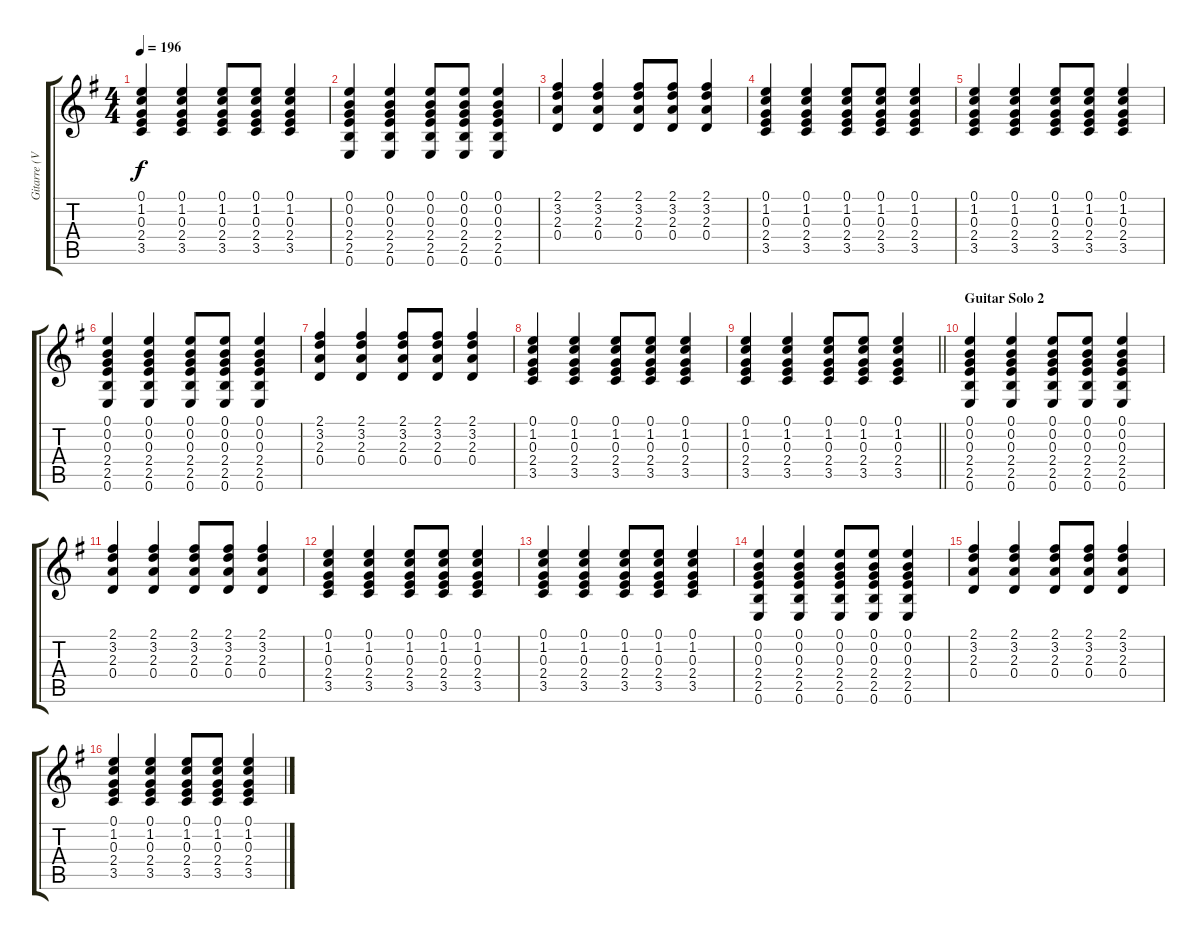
\track ("Gitarre (Verzerrt) Rhythm" "Gitarre (V") {instrument overdrivenguitar}
\staff {score tabs}
\tuning (E4 B3 G3 D3 A2 E2) {hide}
\ts (4 4)
\tempo 196
\clef g2
\ks g
(0.1 1.2 0.3 2.4 3.5).4{dy f} (0.1 1.2 0.3 2.4 3.5).4 (0.1 1.2 0.3 2.4 3.5).8 (0.1 1.2 0.3 2.4 3.5).8 (0.1 1.2 0.3 2.4 3.5).4 |
(0.1 0.2 0.3 2.4 2.5 0.6).4 (0.1 0.2 0.3 2.4 2.5 0.6).4 (0.1 0.2 0.3 2.4 2.5 0.6).8 (0.1 0.2 0.3 2.4 2.5 0.6).8 (0.1 0.2 0.3 2.4 2.5 0.6).4 |
(2.1 3.2 2.3 0.4).4 (2.1 3.2 2.3 0.4).4 (2.1 3.2 2.3 0.4).8 (2.1 3.2 2.3 0.4).8 (2.1 3.2 2.3 0.4).4 |
(0.1 1.2 0.3 2.4 3.5).4 (0.1 1.2 0.3 2.4 3.5).4 (0.1 1.2 0.3 2.4 3.5).8 (0.1 1.2 0.3 2.4 3.5).8 (0.1 1.2 0.3 2.4 3.5).4 |
(0.1 1.2 0.3 2.4 3.5).4 (0.1 1.2 0.3 2.4 3.5).4 (0.1 1.2 0.3 2.4 3.5).8 (0.1 1.2 0.3 2.4 3.5).8 (0.1 1.2 0.3 2.4 3.5).4 |
(0.1 0.2 0.3 2.4 2.5 0.6).4 (0.1 0.2 0.3 2.4 2.5 0.6).4 (0.1 0.2 0.3 2.4 2.5 0.6).8 (0.1 0.2 0.3 2.4 2.5 0.6).8 (0.1 0.2 0.3 2.4 2.5 0.6).4 |
(2.1 3.2 2.3 0.4).4 (2.1 3.2 2.3 0.4).4 (2.1 3.2 2.3 0.4).8 (2.1 3.2 2.3 0.4).8 (2.1 3.2 2.3 0.4).4 |
(0.1 1.2 0.3 2.4 3.5).4 (0.1 1.2 0.3 2.4 3.5).4 (0.1 1.2 0.3 2.4 3.5).8 (0.1 1.2 0.3 2.4 3.5).8 (0.1 1.2 0.3 2.4 3.5).4 |
\barLineRight lightlight
(0.1 1.2 0.3 2.4 3.5).4 (0.1 1.2 0.3 2.4 3.5).4 (0.1 1.2 0.3 2.4 3.5).8 (0.1 1.2 0.3 2.4 3.5).8 (0.1 1.2 0.3 2.4 3.5).4 |
\section ("" "Guitar Solo 2")
(0.1 0.2 0.3 2.4 2.5 0.6).4 (0.1 0.2 0.3 2.4 2.5 0.6).4 (0.1 0.2 0.3 2.4 2.5 0.6).8 (0.1 0.2 0.3 2.4 2.5 0.6).8 (0.1 0.2 0.3 2.4 2.5 0.6).4 |
(2.1 3.2 2.3 0.4).4 (2.1 3.2 2.3 0.4).4 (2.1 3.2 2.3 0.4).8 (2.1 3.2 2.3 0.4).8 (2.1 3.2 2.3 0.4).4 |
(0.1 1.2 0.3 2.4 3.5).4 (0.1 1.2 0.3 2.4 3.5).4 (0.1 1.2 0.3 2.4 3.5).8 (0.1 1.2 0.3 2.4 3.5).8 (0.1 1.2 0.3 2.4 3.5).4 |
(0.1 1.2 0.3 2.4 3.5).4 (0.1 1.2 0.3 2.4 3.5).4 (0.1 1.2 0.3 2.4 3.5).8 (0.1 1.2 0.3 2.4 3.5).8 (0.1 1.2 0.3 2.4 3.5).4 |
(0.1 0.2 0.3 2.4 2.5 0.6).4 (0.1 0.2 0.3 2.4 2.5 0.6).4 (0.1 0.2 0.3 2.4 2.5 0.6).8 (0.1 0.2 0.3 2.4 2.5 0.6).8 (0.1 0.2 0.3 2.4 2.5 0.6).4 |
(2.1 3.2 2.3 0.4).4 (2.1 3.2 2.3 0.4).4 (2.1 3.2 2.3 0.4).8 (2.1 3.2 2.3 0.4).8 (2.1 3.2 2.3 0.4).4 |
(0.1 1.2 0.3 2.4 3.5).4 (0.1 1.2 0.3 2.4 3.5).4 (0.1 1.2 0.3 2.4 3.5).8 (0.1 1.2 0.3 2.4 3.5).8 (0.1 1.2 0.3 2.4 3.5).4
